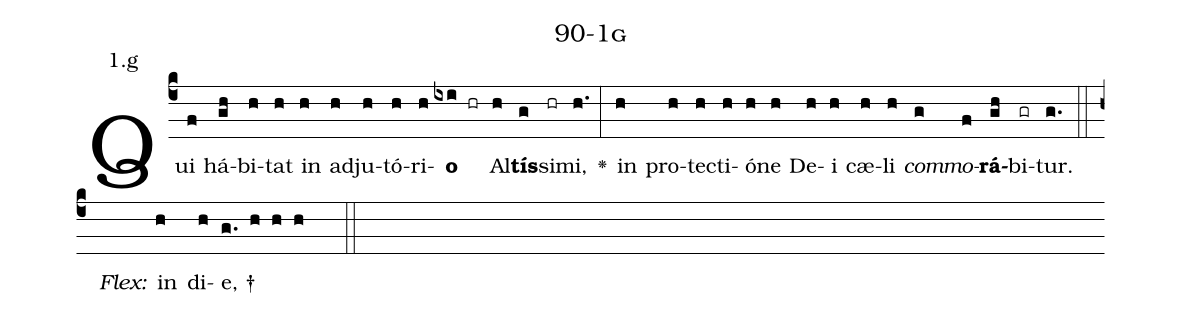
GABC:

name: 90-1g;
annotation: 1.g;
%%
(c4)Qui(f) há(gh)bi(h)tat(h) in(h) ad(h)ju(h)tó(h)ri(h)<b>o</b>(ixi hr) Al(h)<b>tís</b>(g)si(hr)mi,(h.) <v>\greheightstar</v>(:) in(h) pro(h)tec(h)ti(h)ó(h)ne(h) De(h)i(h) cæ(h)li(h) <i>com</i>(g)<i>mo</i>(f)<b>rá</b>(gh)bi(gr)tur.(g.) (::)
<i>Flex:</i>()  in(h) di(h)e, †(g. h h h  ::)

%E(h) u(h) o(g) u(f) a(gh) e.(g.) (::)
